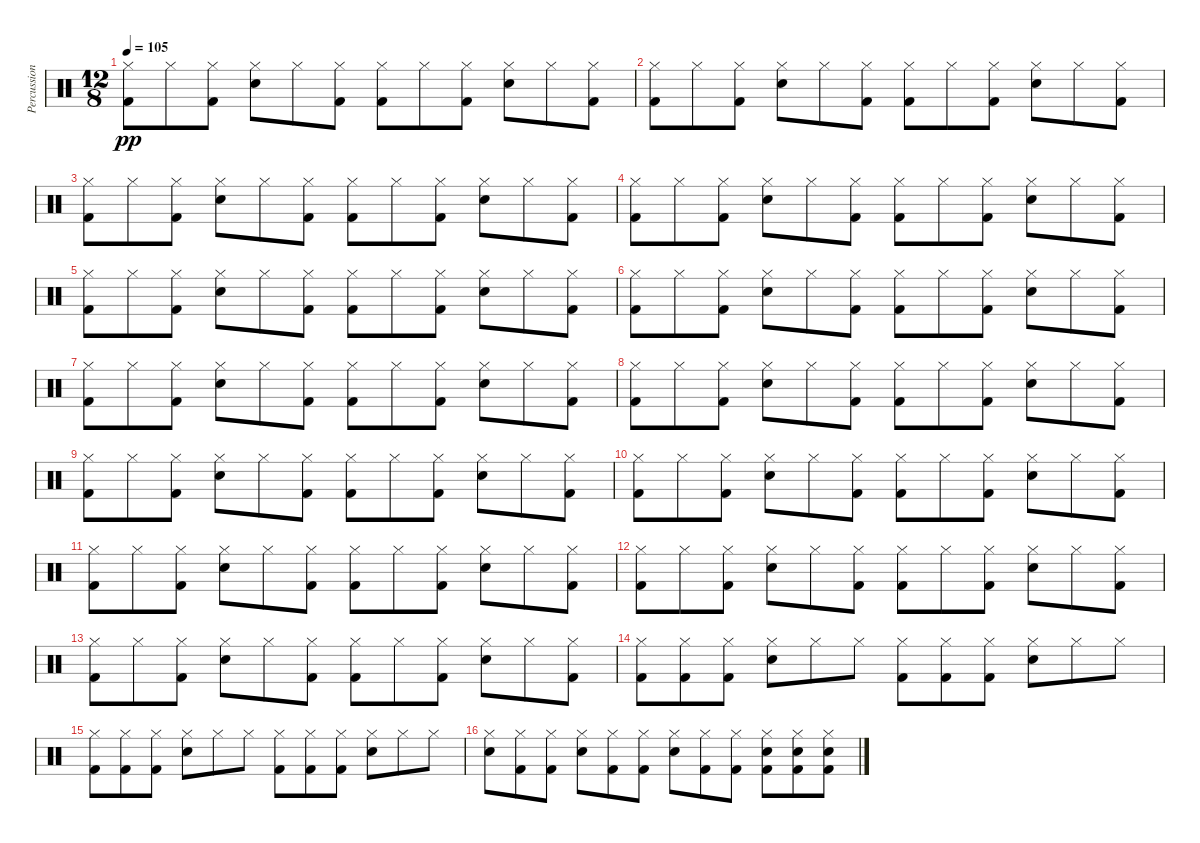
\track ("Percussion" "Percussion") {instrument percussion}
\staff {score}
\articulation defaults
\ts (12 8)
\tempo 105
\clef neutral
\ks c
("Hi-Hat (closed)" "Kick (hit) 2").8{dy pp} "Hi-Hat (closed)".8 ("Hi-Hat (closed)" "Kick (hit) 2").8 ("Hi-Hat (closed)" "Snare (hit) 2").8 "Hi-Hat (closed)".8 ("Hi-Hat (closed)" "Kick (hit) 2").8 ("Hi-Hat (closed)" "Kick (hit) 2").8 "Hi-Hat (closed)".8 ("Hi-Hat (closed)" "Kick (hit) 2").8 ("Hi-Hat (closed)" "Snare (hit) 2").8 "Hi-Hat (closed)".8 ("Hi-Hat (closed)" "Kick (hit) 2").8 |
("Hi-Hat (closed)" "Kick (hit) 2").8 "Hi-Hat (closed)".8 ("Hi-Hat (closed)" "Kick (hit) 2").8 ("Hi-Hat (closed)" "Snare (hit) 2").8 "Hi-Hat (closed)".8 ("Hi-Hat (closed)" "Kick (hit) 2").8 ("Hi-Hat (closed)" "Kick (hit) 2").8 "Hi-Hat (closed)".8 ("Hi-Hat (closed)" "Kick (hit) 2").8 ("Hi-Hat (closed)" "Snare (hit) 2").8 "Hi-Hat (closed)".8 ("Hi-Hat (closed)" "Kick (hit) 2").8 |
("Hi-Hat (closed)" "Kick (hit) 2").8 "Hi-Hat (closed)".8 ("Hi-Hat (closed)" "Kick (hit) 2").8 ("Hi-Hat (closed)" "Snare (hit) 2").8 "Hi-Hat (closed)".8 ("Hi-Hat (closed)" "Kick (hit) 2").8 ("Hi-Hat (closed)" "Kick (hit) 2").8 "Hi-Hat (closed)".8 ("Hi-Hat (closed)" "Kick (hit) 2").8 ("Hi-Hat (closed)" "Snare (hit) 2").8 "Hi-Hat (closed)".8 ("Hi-Hat (closed)" "Kick (hit) 2").8 |
("Hi-Hat (closed)" "Kick (hit) 2").8 "Hi-Hat (closed)".8 ("Hi-Hat (closed)" "Kick (hit) 2").8 ("Hi-Hat (closed)" "Snare (hit) 2").8 "Hi-Hat (closed)".8 ("Hi-Hat (closed)" "Kick (hit) 2").8 ("Hi-Hat (closed)" "Kick (hit) 2").8 "Hi-Hat (closed)".8 ("Hi-Hat (closed)" "Kick (hit) 2").8 ("Hi-Hat (closed)" "Snare (hit) 2").8 "Hi-Hat (closed)".8 ("Hi-Hat (closed)" "Kick (hit) 2").8 |
("Hi-Hat (closed)" "Kick (hit) 2").8 "Hi-Hat (closed)".8 ("Hi-Hat (closed)" "Kick (hit) 2").8 ("Hi-Hat (closed)" "Snare (hit) 2").8 "Hi-Hat (closed)".8 ("Hi-Hat (closed)" "Kick (hit) 2").8 ("Hi-Hat (closed)" "Kick (hit) 2").8 "Hi-Hat (closed)".8 ("Hi-Hat (closed)" "Kick (hit) 2").8 ("Hi-Hat (closed)" "Snare (hit) 2").8 "Hi-Hat (closed)".8 ("Hi-Hat (closed)" "Kick (hit) 2").8 |
("Hi-Hat (closed)" "Kick (hit) 2").8 "Hi-Hat (closed)".8 ("Hi-Hat (closed)" "Kick (hit) 2").8 ("Hi-Hat (closed)" "Snare (hit) 2").8 "Hi-Hat (closed)".8 ("Hi-Hat (closed)" "Kick (hit) 2").8 ("Hi-Hat (closed)" "Kick (hit) 2").8 "Hi-Hat (closed)".8 ("Hi-Hat (closed)" "Kick (hit) 2").8 ("Hi-Hat (closed)" "Snare (hit) 2").8 "Hi-Hat (closed)".8 ("Hi-Hat (closed)" "Kick (hit) 2").8 |
("Hi-Hat (closed)" "Kick (hit) 2").8 "Hi-Hat (closed)".8 ("Hi-Hat (closed)" "Kick (hit) 2").8 ("Hi-Hat (closed)" "Snare (hit) 2").8 "Hi-Hat (closed)".8 ("Hi-Hat (closed)" "Kick (hit) 2").8 ("Hi-Hat (closed)" "Kick (hit) 2").8 "Hi-Hat (closed)".8 ("Hi-Hat (closed)" "Kick (hit) 2").8 ("Hi-Hat (closed)" "Snare (hit) 2").8 "Hi-Hat (closed)".8 ("Hi-Hat (closed)" "Kick (hit) 2").8 |
("Hi-Hat (closed)" "Kick (hit) 2").8 "Hi-Hat (closed)".8 ("Hi-Hat (closed)" "Kick (hit) 2").8 ("Hi-Hat (closed)" "Snare (hit) 2").8 "Hi-Hat (closed)".8 ("Hi-Hat (closed)" "Kick (hit) 2").8 ("Hi-Hat (closed)" "Kick (hit) 2").8 "Hi-Hat (closed)".8 ("Hi-Hat (closed)" "Kick (hit) 2").8 ("Hi-Hat (closed)" "Snare (hit) 2").8 "Hi-Hat (closed)".8 ("Hi-Hat (closed)" "Kick (hit) 2").8 |
("Hi-Hat (closed)" "Kick (hit) 2").8 "Hi-Hat (closed)".8 ("Hi-Hat (closed)" "Kick (hit) 2").8 ("Hi-Hat (closed)" "Snare (hit) 2").8 "Hi-Hat (closed)".8 ("Hi-Hat (closed)" "Kick (hit) 2").8 ("Hi-Hat (closed)" "Kick (hit) 2").8 "Hi-Hat (closed)".8 ("Hi-Hat (closed)" "Kick (hit) 2").8 ("Hi-Hat (closed)" "Snare (hit) 2").8 "Hi-Hat (closed)".8 ("Hi-Hat (closed)" "Kick (hit) 2").8 |
("Hi-Hat (closed)" "Kick (hit) 2").8 "Hi-Hat (closed)".8 ("Hi-Hat (closed)" "Kick (hit) 2").8 ("Hi-Hat (closed)" "Snare (hit) 2").8 "Hi-Hat (closed)".8 ("Hi-Hat (closed)" "Kick (hit) 2").8 ("Hi-Hat (closed)" "Kick (hit) 2").8 "Hi-Hat (closed)".8 ("Hi-Hat (closed)" "Kick (hit) 2").8 ("Hi-Hat (closed)" "Snare (hit) 2").8 "Hi-Hat (closed)".8 ("Hi-Hat (closed)" "Kick (hit) 2").8 |
("Hi-Hat (closed)" "Kick (hit) 2").8 "Hi-Hat (closed)".8 ("Hi-Hat (closed)" "Kick (hit) 2").8 ("Hi-Hat (closed)" "Snare (hit) 2").8 "Hi-Hat (closed)".8 ("Hi-Hat (closed)" "Kick (hit) 2").8 ("Hi-Hat (closed)" "Kick (hit) 2").8 "Hi-Hat (closed)".8 ("Hi-Hat (closed)" "Kick (hit) 2").8 ("Hi-Hat (closed)" "Snare (hit) 2").8 "Hi-Hat (closed)".8 ("Hi-Hat (closed)" "Kick (hit) 2").8 |
("Hi-Hat (closed)" "Kick (hit) 2").8 "Hi-Hat (closed)".8 ("Hi-Hat (closed)" "Kick (hit) 2").8 ("Hi-Hat (closed)" "Snare (hit) 2").8 "Hi-Hat (closed)".8 ("Hi-Hat (closed)" "Kick (hit) 2").8 ("Hi-Hat (closed)" "Kick (hit) 2").8 "Hi-Hat (closed)".8 ("Hi-Hat (closed)" "Kick (hit) 2").8 ("Hi-Hat (closed)" "Snare (hit) 2").8 "Hi-Hat (closed)".8 ("Hi-Hat (closed)" "Kick (hit) 2").8 |
("Hi-Hat (closed)" "Kick (hit) 2").8 "Hi-Hat (closed)".8 ("Hi-Hat (closed)" "Kick (hit) 2").8 ("Hi-Hat (closed)" "Snare (hit) 2").8 "Hi-Hat (closed)".8 ("Hi-Hat (closed)" "Kick (hit) 2").8 ("Hi-Hat (closed)" "Kick (hit) 2").8 "Hi-Hat (closed)".8 ("Hi-Hat (closed)" "Kick (hit) 2").8 ("Hi-Hat (closed)" "Snare (hit) 2").8 "Hi-Hat (closed)".8 ("Hi-Hat (closed)" "Kick (hit) 2").8 |
("Hi-Hat (closed)" "Kick (hit) 2").8 ("Hi-Hat (closed)" "Kick (hit) 2").8 ("Hi-Hat (closed)" "Kick (hit) 2").8 ("Hi-Hat (closed)" "Snare (hit) 2").8 "Hi-Hat (closed)".8 "Hi-Hat (closed)".8 ("Hi-Hat (closed)" "Kick (hit) 2").8 ("Hi-Hat (closed)" "Kick (hit) 2").8 ("Hi-Hat (closed)" "Kick (hit) 2").8 ("Hi-Hat (closed)" "Snare (hit) 2").8 "Hi-Hat (closed)".8 "Hi-Hat (closed)".8 |
("Hi-Hat (closed)" "Kick (hit) 2").8 ("Hi-Hat (closed)" "Kick (hit) 2").8 ("Hi-Hat (closed)" "Kick (hit) 2").8 ("Hi-Hat (closed)" "Snare (hit) 2").8 "Hi-Hat (closed)".8 "Hi-Hat (closed)".8 ("Hi-Hat (closed)" "Kick (hit) 2").8 ("Hi-Hat (closed)" "Kick (hit) 2").8 ("Hi-Hat (closed)" "Kick (hit) 2").8 ("Hi-Hat (closed)" "Snare (hit) 2").8 "Hi-Hat (closed)".8 "Hi-Hat (closed)".8 |
("Hi-Hat (closed)" "Snare (hit) 2").8 ("Hi-Hat (closed)" "Kick (hit) 2").8 ("Hi-Hat (closed)" "Kick (hit) 2").8 ("Hi-Hat (closed)" "Snare (hit) 2").8 ("Hi-Hat (closed)" "Kick (hit) 2").8 ("Hi-Hat (closed)" "Kick (hit) 2").8 ("Hi-Hat (closed)" "Snare (hit) 2").8 ("Hi-Hat (closed)" "Kick (hit) 2").8 ("Hi-Hat (closed)" "Kick (hit) 2").8 ("Hi-Hat (closed)" "Snare (hit) 2" "Kick (hit) 2").8 ("Hi-Hat (closed)" "Snare (hit) 2" "Kick (hit) 2").8 ("Hi-Hat (closed)" "Snare (hit) 2" "Kick (hit) 2").8
